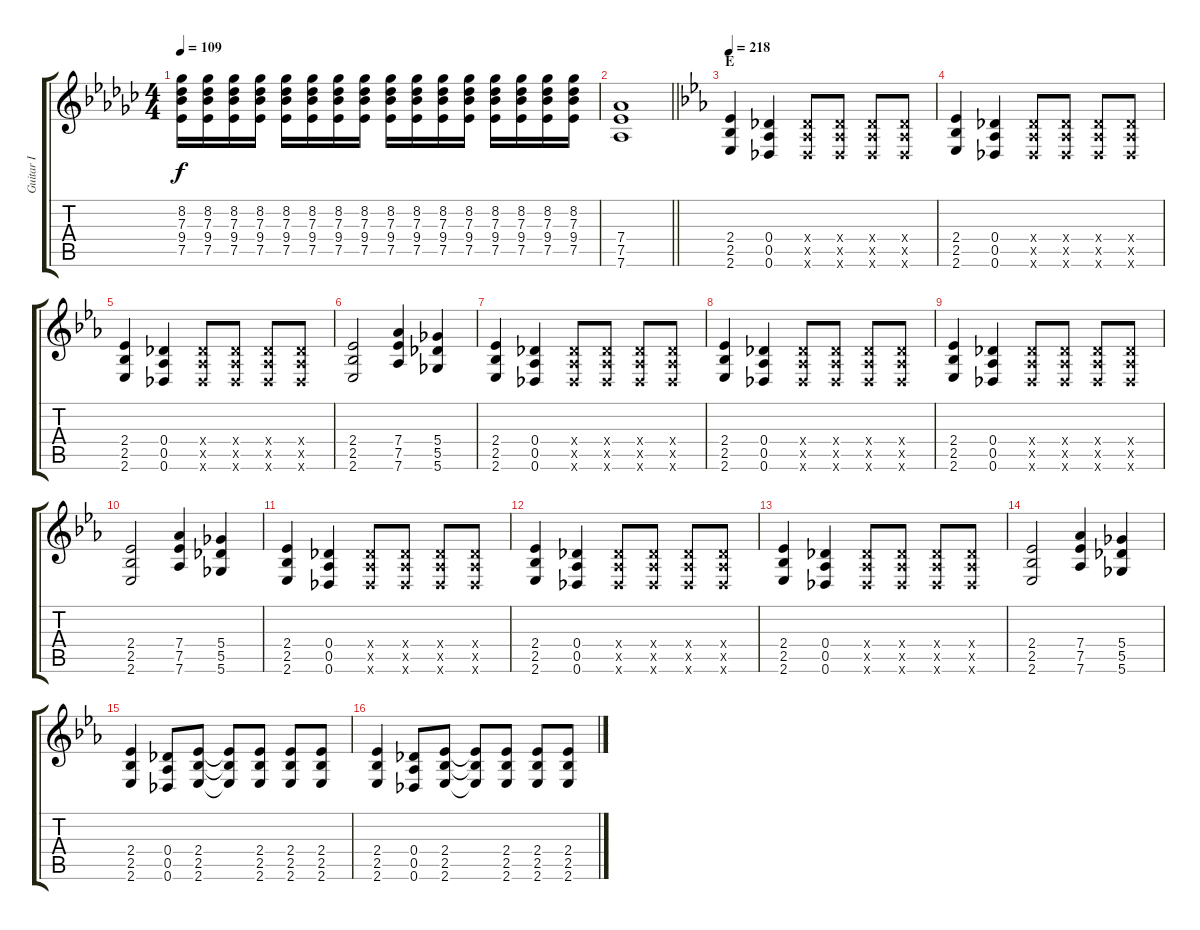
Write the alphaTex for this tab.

\track ("Guitar I" "Guitar I") {instrument distortionguitar}
\staff {score tabs}
\tuning (Eb4 Bb3 Gb3 Db3 Ab2 Db2) {hide}
\ts (4 4)
\tempo 109
\clef g2
\ks ebminor
(8.2 7.3 9.4 7.5).16{dy f} (8.2 7.3 9.4 7.5).16 (8.2 7.3 9.4 7.5).16 (8.2 7.3 9.4 7.5).16 (8.2 7.3 9.4 7.5).16 (8.2 7.3 9.4 7.5).16 (8.2 7.3 9.4 7.5).16 (8.2 7.3 9.4 7.5).16 (8.2 7.3 9.4 7.5).16 (8.2 7.3 9.4 7.5).16 (8.2 7.3 9.4 7.5).16 (8.2 7.3 9.4 7.5).16 (8.2 7.3 9.4 7.5).16 (8.2 7.3 9.4 7.5).16 (8.2 7.3 9.4 7.5).16 (8.2 7.3 9.4 7.5).16 |
\barLineRight lightlight
(7.4 7.5 7.6).1 |
\section ("" "E")
\tempo 218
\ks eb
(2.4 2.5 2.6).4 (0.4 0.5 0.6).4 (0.4{x} 0.5{x} 0.6{x}).8 (0.4{x} 0.5{x} 0.6{x}).8 (0.4{x} 0.5{x} 0.6{x}).8 (0.4{x} 0.5{x} 0.6{x}).8 |
(2.4 2.5 2.6).4 (0.4 0.5 0.6).4 (0.4{x} 0.5{x} 0.6{x}).8 (0.4{x} 0.5{x} 0.6{x}).8 (0.4{x} 0.5{x} 0.6{x}).8 (0.4{x} 0.5{x} 0.6{x}).8 |
(2.4 2.5 2.6).4 (0.4 0.5 0.6).4 (0.4{x} 0.5{x} 0.6{x}).8 (0.4{x} 0.5{x} 0.6{x}).8 (0.4{x} 0.5{x} 0.6{x}).8 (0.4{x} 0.5{x} 0.6{x}).8 |
(2.4 2.5 2.6).2 (7.4 7.5 7.6).4 (5.4 5.5 5.6).4 |
(2.4 2.5 2.6).4 (0.4 0.5 0.6).4 (0.4{x} 0.5{x} 0.6{x}).8 (0.4{x} 0.5{x} 0.6{x}).8 (0.4{x} 0.5{x} 0.6{x}).8 (0.4{x} 0.5{x} 0.6{x}).8 |
(2.4 2.5 2.6).4 (0.4 0.5 0.6).4 (0.4{x} 0.5{x} 0.6{x}).8 (0.4{x} 0.5{x} 0.6{x}).8 (0.4{x} 0.5{x} 0.6{x}).8 (0.4{x} 0.5{x} 0.6{x}).8 |
(2.4 2.5 2.6).4 (0.4 0.5 0.6).4 (0.4{x} 0.5{x} 0.6{x}).8 (0.4{x} 0.5{x} 0.6{x}).8 (0.4{x} 0.5{x} 0.6{x}).8 (0.4{x} 0.5{x} 0.6{x}).8 |
(2.4 2.5 2.6).2 (7.4 7.5 7.6).4 (5.4 5.5 5.6).4 |
(2.4 2.5 2.6).4 (0.4 0.5 0.6).4 (0.4{x} 0.5{x} 0.6{x}).8 (0.4{x} 0.5{x} 0.6{x}).8 (0.4{x} 0.5{x} 0.6{x}).8 (0.4{x} 0.5{x} 0.6{x}).8 |
(2.4 2.5 2.6).4 (0.4 0.5 0.6).4 (0.4{x} 0.5{x} 0.6{x}).8 (0.4{x} 0.5{x} 0.6{x}).8 (0.4{x} 0.5{x} 0.6{x}).8 (0.4{x} 0.5{x} 0.6{x}).8 |
(2.4 2.5 2.6).4 (0.4 0.5 0.6).4 (0.4{x} 0.5{x} 0.6{x}).8 (0.4{x} 0.5{x} 0.6{x}).8 (0.4{x} 0.5{x} 0.6{x}).8 (0.4{x} 0.5{x} 0.6{x}).8 |
(2.4 2.5 2.6).2 (7.4 7.5 7.6).4 (5.4 5.5 5.6).4 |
(2.4 2.5 2.6).4 (0.4 0.5 0.6).8 (2.4 2.5 2.6).8 (2.4{t} 2.5{t} 2.6{t}).8 (2.4 2.5 2.6).8 (2.4 2.5 2.6).8 (2.4 2.5 2.6).8 |
(2.4 2.5 2.6).4 (0.4 0.5 0.6).8 (2.4 2.5 2.6).8 (2.4{t} 2.5{t} 2.6{t}).8 (2.4 2.5 2.6).8 (2.4 2.5 2.6).8 (2.4 2.5 2.6).8
